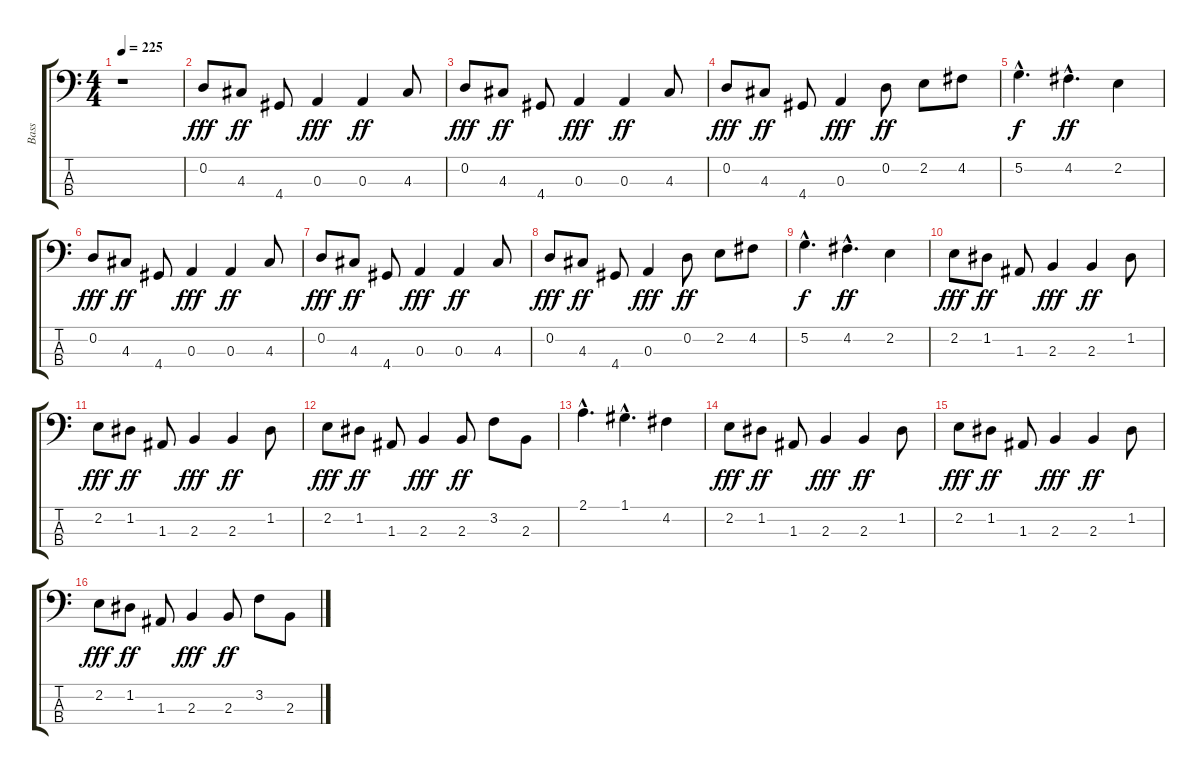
\track ("Bass" "Bass") {instrument electricbasspick}
\staff {score tabs}
\tuning (G2 D2 A1 E1) {hide}
\ts (4 4)
\tempo 225
\clef f4
\ks c
r.1{dy ff} |
0.2.8{dy fff} 4.3.8{dy ff} 4.4.8 0.3.4{dy fff} 0.3.4{dy ff} 4.3.8 |
0.2.8{dy fff} 4.3.8{dy ff} 4.4.8 0.3.4{dy fff} 0.3.4{dy ff} 4.3.8 |
0.2.8{dy fff} 4.3.8{dy ff} 4.4.8 0.3.4{dy fff} 0.2.8{dy ff} 2.2.8 4.2.8 |
5.2{hac}.4{d dy f} 4.2{hac}.4{d dy ff} 2.2.4 |
0.2.8{dy fff} 4.3.8{dy ff} 4.4.8 0.3.4{dy fff} 0.3.4{dy ff} 4.3.8 |
0.2.8{dy fff} 4.3.8{dy ff} 4.4.8 0.3.4{dy fff} 0.3.4{dy ff} 4.3.8 |
0.2.8{dy fff} 4.3.8{dy ff} 4.4.8 0.3.4{dy fff} 0.2.8{dy ff} 2.2.8 4.2.8 |
5.2{hac}.4{d dy f} 4.2{hac}.4{d dy ff} 2.2.4 |
2.2.8{dy fff} 1.2.8{dy ff} 1.3.8 2.3.4{dy fff} 2.3.4{dy ff} 1.2.8 |
2.2.8{dy fff} 1.2.8{dy ff} 1.3.8 2.3.4{dy fff} 2.3.4{dy ff} 1.2.8 |
2.2.8{dy fff} 1.2.8{dy ff} 1.3.8 2.3.4{dy fff} 2.3.8{dy ff} 3.2.8 2.3.8 |
2.1{hac}.4{d} 1.1{hac}.4{d} 4.2.4 |
2.2.8{dy fff} 1.2.8{dy ff} 1.3.8 2.3.4{dy fff} 2.3.4{dy ff} 1.2.8 |
2.2.8{dy fff} 1.2.8{dy ff} 1.3.8 2.3.4{dy fff} 2.3.4{dy ff} 1.2.8 |
2.2.8{dy fff} 1.2.8{dy ff} 1.3.8 2.3.4{dy fff} 2.3.8{dy ff} 3.2.8 2.3.8
